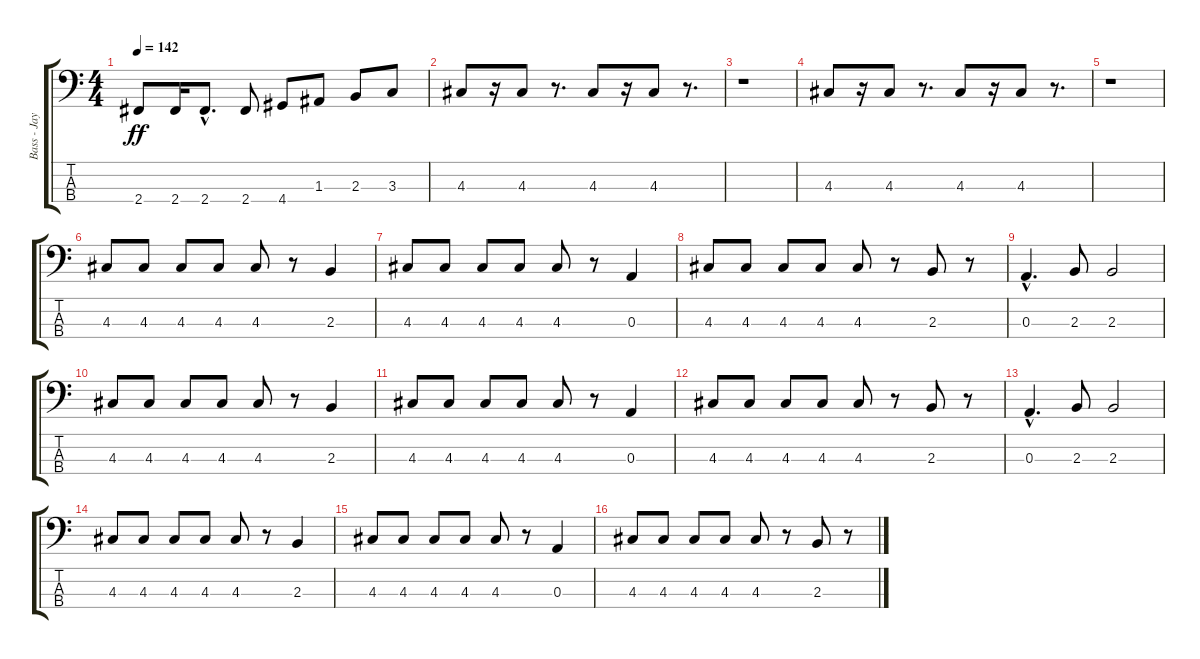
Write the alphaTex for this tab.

\track ("Bass - Jay Bentley" "Bass - Jay") {instrument electricbasspick}
\staff {score tabs}
\tuning (G2 D2 A1 E1) {hide}
\ts (4 4)
\tempo 142
\clef f4
\ks c
2.4.8{dy ff} 2.4.16 2.4{hac}.8{d} 2.4.8 4.4.8 1.3.8 2.3.8 3.3.8 |
4.3.8 r.16 4.3.8 r.8{d} 4.3.8 r.16 4.3.8 r.8{d} |
r.1 |
4.3.8 r.16 4.3.8 r.8{d} 4.3.8 r.16 4.3.8 r.8{d} |
r.1 |
4.3.8 4.3.8 4.3.8 4.3.8 4.3.8 r.8 2.3.4 |
4.3.8 4.3.8 4.3.8 4.3.8 4.3.8 r.8 0.3.4 |
4.3.8 4.3.8 4.3.8 4.3.8 4.3.8 r.8 2.3.8 r.8 |
0.3{hac}.4{d} 2.3.8 2.3.2 |
4.3.8 4.3.8 4.3.8 4.3.8 4.3.8 r.8 2.3.4 |
4.3.8 4.3.8 4.3.8 4.3.8 4.3.8 r.8 0.3.4 |
4.3.8 4.3.8 4.3.8 4.3.8 4.3.8 r.8 2.3.8 r.8 |
0.3{hac}.4{d} 2.3.8 2.3.2 |
4.3.8 4.3.8 4.3.8 4.3.8 4.3.8 r.8 2.3.4 |
4.3.8 4.3.8 4.3.8 4.3.8 4.3.8 r.8 0.3.4 |
4.3.8 4.3.8 4.3.8 4.3.8 4.3.8 r.8 2.3.8 r.8
